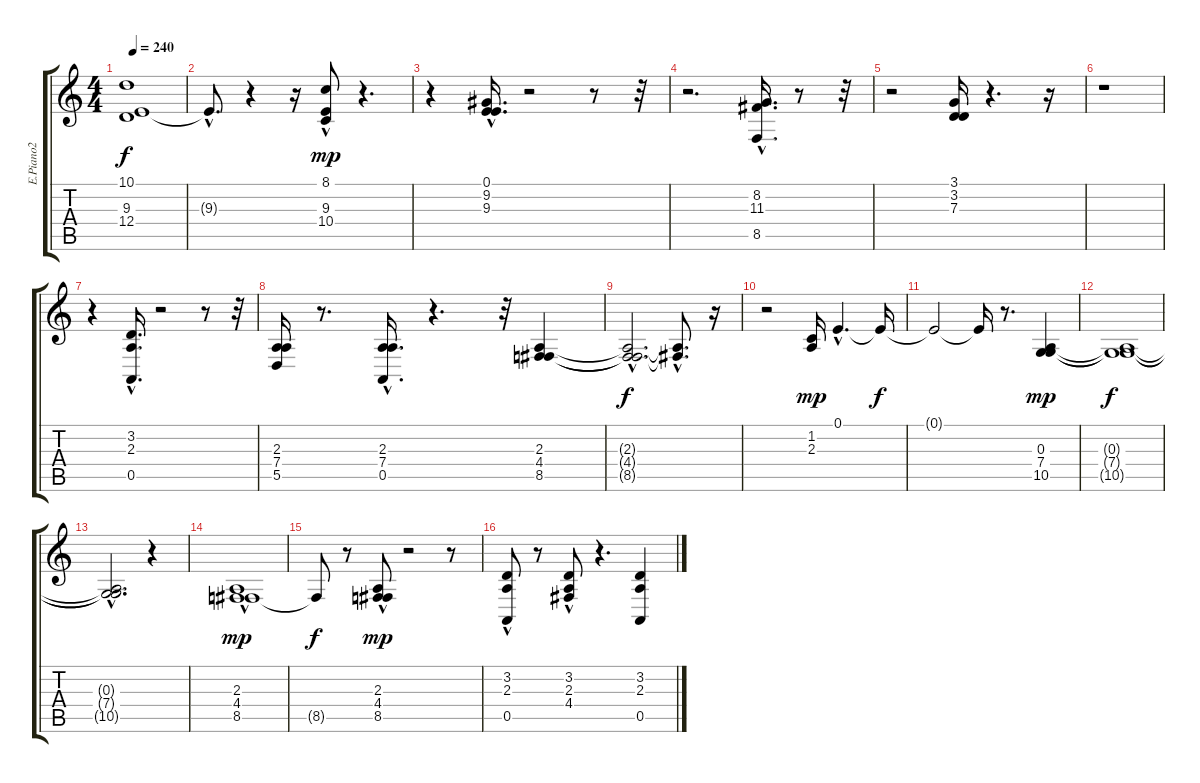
\track ("E.Piano2" "E.Piano2") {instrument electricpiano1}
\staff {score tabs}
\tuning (E4 B3 G3 D3 A2 E2) {hide}
\ts (4 4)
\tempo 240
\clef g2
\ks c
(10.1{t} 9.3{t} 12.4{t}).1{dy f} |
9.3{hac t}.8{d} r.4 r.16 (8.1{hac} 9.3{hac} 10.4).8{dy mp} r.4{d} |
r.4 (0.1{hac} 9.2 9.3).16{d} r.2 r.8 r.32 |
r.2{d} (8.2 11.3{hac} 8.5{hac}).16{d} r.8 r.32 |
r.2 (3.1 3.2 7.3).16 r.4{d} r.16 |
r.1 |
r.4 (3.2{hac} 2.3 0.5).16{d} r.2 r.8 r.32 |
(2.3 7.4 5.5).16 r.8{d} (2.3{hac} 7.4{hac} 0.5{hac}).16{d} r.4{d} r.32 (2.3 4.4 8.5).4 |
(2.3{hac t} 4.4{hac t} 8.5{hac t}).2{d dy f} (2.3{hac t} 4.4{hac t}).8{d} r.16 |
r.2 (1.2 2.3).16{dy mp} 0.1{hac}.4{d} 0.1{t}.16{dy f} |
0.1{t}.2 0.1{t}.16 r.8{d} (0.3 7.4 10.5).4{dy mp} |
(0.3{t} 7.4{t} 10.5{t}).1{dy f} |
(0.3{hac t} 7.4{t} 10.5{t}).2{d} r.4 |
(2.3{hac} 4.4{hac} 8.5).1{dy mp} |
8.5{t}.8{dy f} r.8 (2.3 4.4 8.5{hac}).8{dy mp} r.2 r.8 |
(3.2 2.3 0.5{hac}).8 r.8 (3.2 2.3 4.4{hac}).8 r.4{d} (3.2 2.3 0.5).4
